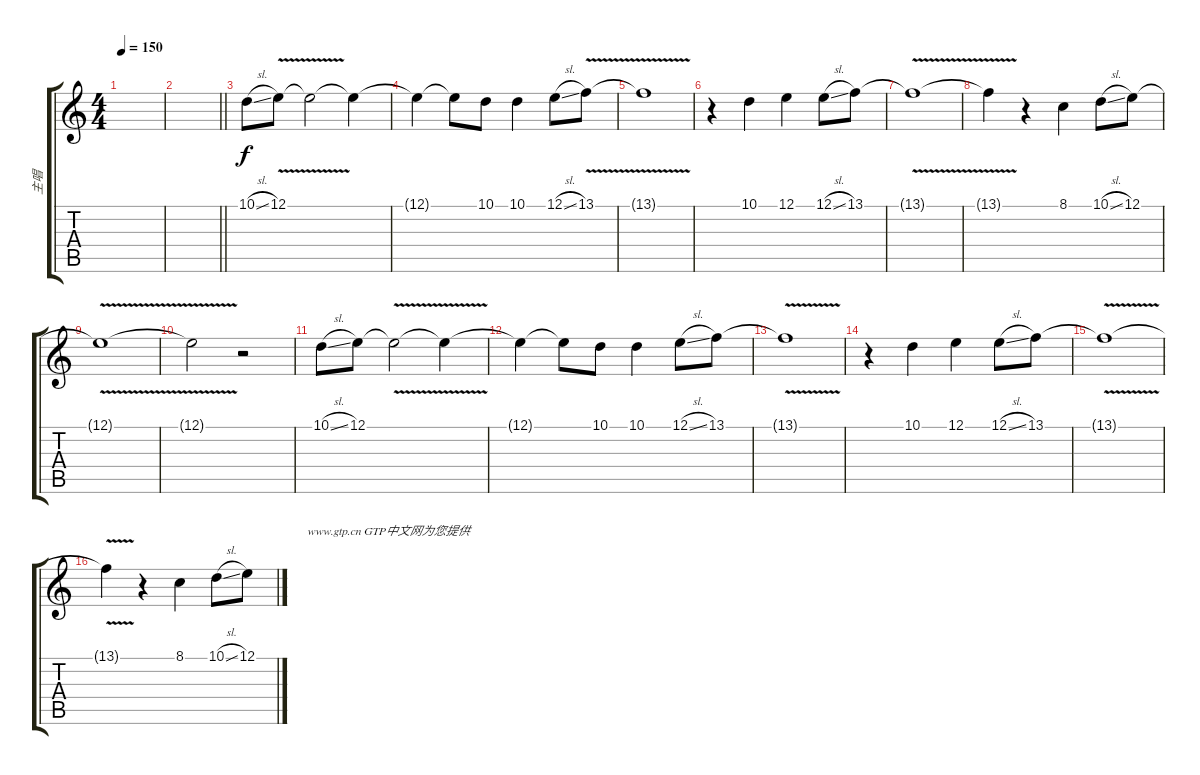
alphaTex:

\track ("主唱" "主唱") {instrument pad1newage}
\staff {score tabs}
\tuning (E4 B3 G3 D3 A2 E2) {hide}
\ts (4 4)
\tempo 150
\clef g2
\ks c
|
\barLineRight lightlight
|
10.1{sl}.8{instrument cello} 12.1{v}.8 12.1{t}.2 12.1{t}.4 |
12.1{t}.4 12.1{t}.8 10.1.8 10.1.4 12.1{sl}.8 13.1{v}.8 |
13.1{t}.1 |
r.4 10.1.4 12.1.4 12.1{sl}.8 13.1.8 |
13.1{v t}.1 |
13.1{t}.4 r.4 8.1.4 10.1{sl}.8 12.1.8 |
12.1{v t}.1 |
12.1{t}.2 r.2 |
10.1{sl}.8 12.1.8 12.1{v t}.2 12.1{t}.4 |
12.1{t}.4 12.1{t}.8 10.1.8 10.1.4 12.1{sl}.8 13.1.8 |
13.1{v t}.1 |
r.4 10.1.4 12.1.4 12.1{sl}.8 13.1.8 |
13.1{v t}.1 |
13.1{t}.4 r.4 8.1.4 10.1{sl}.8 12.1.8{txt "                    www.gtp.cn GTP中文网为您提供"}
